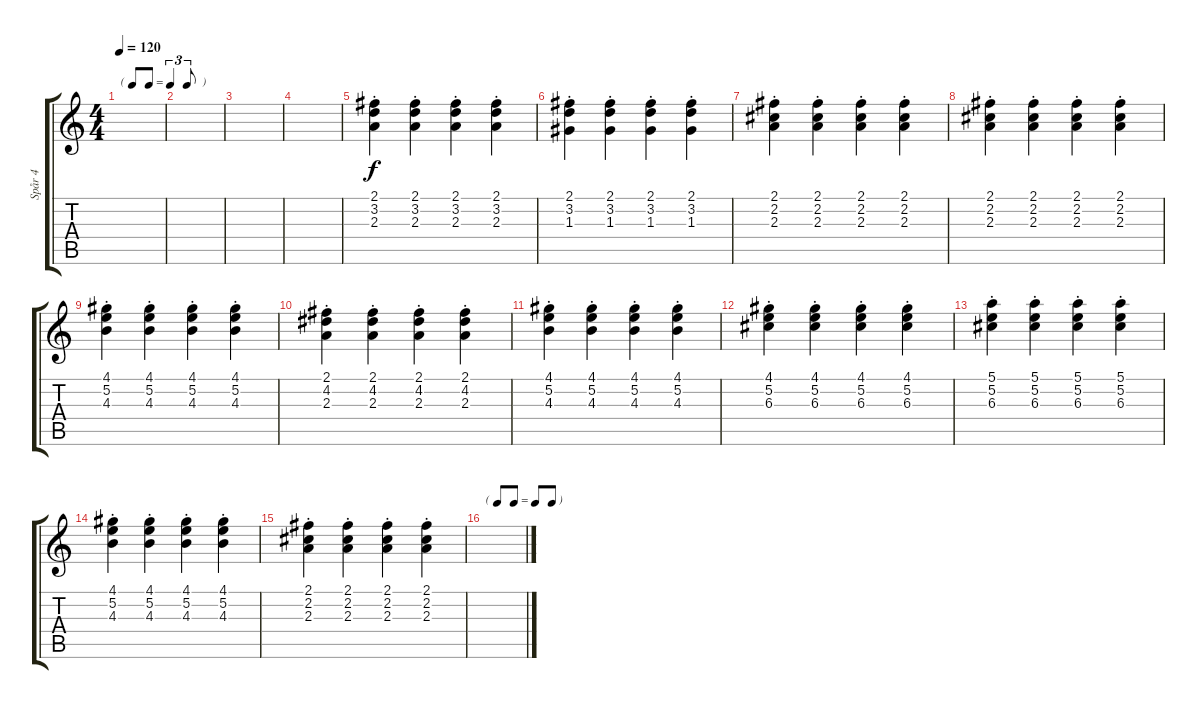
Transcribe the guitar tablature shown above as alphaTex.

\track ("Spår 4" "Spår 4") {instrument electricguitarjazz}
\staff {score tabs}
\tuning (E4 B3 G3 D3 A2 E2) {hide}
\ts (4 4)
\tf triplet8th
\tempo 120
\clef g2
\ks c
|
|
|
|
(2.1{st} 3.2{st} 2.3{st}).4 (2.1{st} 3.2{st} 2.3{st}).4 (2.1{st} 3.2{st} 2.3{st}).4 (2.1{st} 3.2{st} 2.3{st}).4 |
(2.1{st} 3.2{st} 1.3{st}).4 (2.1{st} 3.2{st} 1.3{st}).4 (2.1{st} 3.2{st} 1.3{st}).4 (2.1{st} 3.2{st} 1.3{st}).4 |
(2.1{st} 2.2{st} 2.3{st}).4 (2.1{st} 2.2{st} 2.3{st}).4 (2.1{st} 2.2{st} 2.3{st}).4 (2.1{st} 2.2{st} 2.3{st}).4 |
(2.1{st} 2.2{st} 2.3{st}).4 (2.1{st} 2.2{st} 2.3{st}).4 (2.1{st} 2.2{st} 2.3{st}).4 (2.1{st} 2.2{st} 2.3{st}).4 |
(4.1{st} 5.2{st} 4.3{st}).4 (4.1{st} 5.2{st} 4.3{st}).4 (4.1{st} 5.2{st} 4.3{st}).4 (4.1{st} 5.2{st} 4.3{st}).4 |
(2.1{st} 4.2{st} 2.3{st}).4 (2.1{st} 4.2{st} 2.3{st}).4 (2.1{st} 4.2{st} 2.3{st}).4 (2.1{st} 4.2{st} 2.3{st}).4 |
(4.1{st} 5.2{st} 4.3{st}).4 (4.1{st} 5.2{st} 4.3{st}).4 (4.1{st} 5.2{st} 4.3{st}).4 (4.1{st} 5.2{st} 4.3{st}).4 |
(4.1{st} 5.2{st} 6.3{st}).4 (4.1{st} 5.2{st} 6.3{st}).4 (4.1{st} 5.2{st} 6.3{st}).4 (4.1{st} 5.2{st} 6.3{st}).4 |
(5.1{st} 5.2{st} 6.3{st}).4 (5.1{st} 5.2{st} 6.3{st}).4 (5.1{st} 5.2{st} 6.3{st}).4 (5.1{st} 5.2{st} 6.3{st}).4 |
(4.1{st} 5.2{st} 4.3{st}).4 (4.1{st} 5.2{st} 4.3{st}).4 (4.1{st} 5.2{st} 4.3{st}).4 (4.1{st} 5.2{st} 4.3{st}).4 |
(2.1{st} 2.2{st} 2.3{st}).4 (2.1{st} 2.2{st} 2.3{st}).4 (2.1{st} 2.2{st} 2.3{st}).4 (2.1{st} 2.2{st} 2.3{st}).4 |
\tf none
